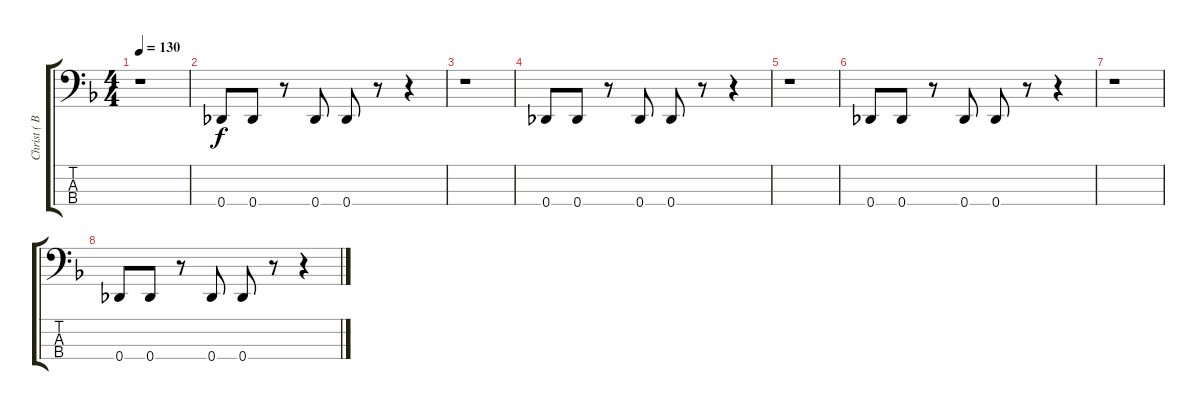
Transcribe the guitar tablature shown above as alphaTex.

\track ("Christ ( Bass )" "Christ ( B") {instrument slapbass1}
\staff {score tabs}
\tuning (Gb2 Db2 Ab1 Db1) {hide}
\ts (4 4)
\tempo 130
\clef f4
\ks f
r.1{dy f} |
0.4.8 0.4.8 r.8 0.4.8 0.4.8 r.8 r.4 |
r.1 |
0.4.8 0.4.8 r.8 0.4.8 0.4.8 r.8 r.4 |
r.1 |
0.4.8 0.4.8 r.8 0.4.8 0.4.8 r.8 r.4 |
r.1 |
0.4.8 0.4.8 r.8 0.4.8 0.4.8 r.8 r.4
